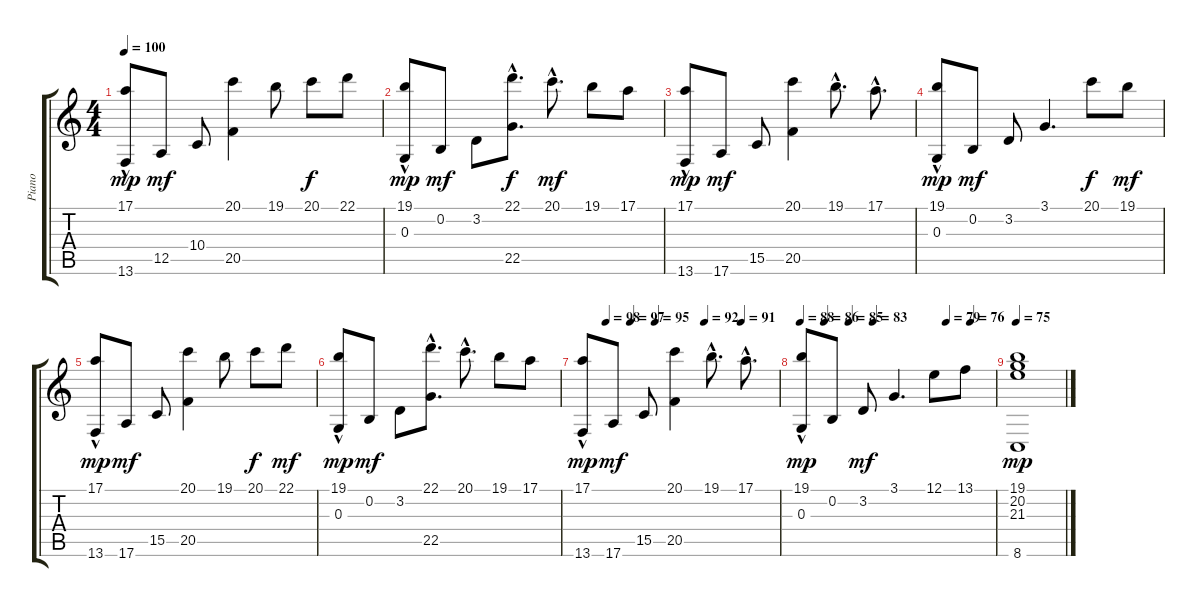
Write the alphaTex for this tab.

\track ("Piano" "Piano") {instrument acousticgrandpiano}
\staff {score tabs}
\tuning (E4 B3 G3 D3 A2 E2) {hide}
\ts (4 4)
\tempo 100
\clef g2
\ks c
(17.1{hac} 13.6).8{dy mp} 12.5.8{dy mf} 10.4.8 (20.1 20.5).4 19.1.8 20.1.8{dy f} 22.1.8 |
(19.1{hac} 0.3).8{dy mp} 0.2.8{dy mf} 3.2.8 (22.1{hac} 22.5).8{d dy f} 20.1{hac}.8{d dy mf} 19.1.8 17.1.8 |
(17.1{hac} 13.6).8{dy mp} 17.6.8{dy mf} 15.5.8 (20.1 20.5).4 19.1{hac}.8{d} 17.1{hac}.8{d} |
(19.1{hac} 0.3).8{dy mp} 0.2.8{dy mf} 3.2.8 3.1.4{d} 20.1.8{dy f} 19.1.8{dy mf} |
(17.1{hac} 13.6).8{dy mp} 17.6.8{dy mf} 15.5.8 (20.1 20.5).4 19.1.8 20.1.8{dy f} 22.1.8{dy mf} |
(19.1{hac} 0.3).8{dy mp} 0.2.8{dy mf} 3.2.8 (22.1{hac} 22.5).8{d} 20.1{hac}.8{d} 19.1.8 17.1.8 |
\tempo (98 0.125)
\tempo (97 0.25)
\tempo (95 0.375)
\tempo (92 0.625)
\tempo (91 0.8125)
(17.1{hac} 13.6).8{dy mp} 17.6.8{dy mf} 15.5.8 (20.1 20.5).4 19.1{hac}.8{d} 17.1{hac}.8{d} |
\tempo 88
\tempo (86 0.125)
\tempo (85 0.25)
\tempo (83 0.375)
\tempo (79 0.75)
\tempo (76 0.875)
(19.1{hac} 0.3).8{dy mp} 0.2.8 3.2.8{dy mf} 3.1.4{d} 12.1.8 13.1.8 |
\tempo 75
(19.1 20.2 21.3 8.6).1{dy mp}
